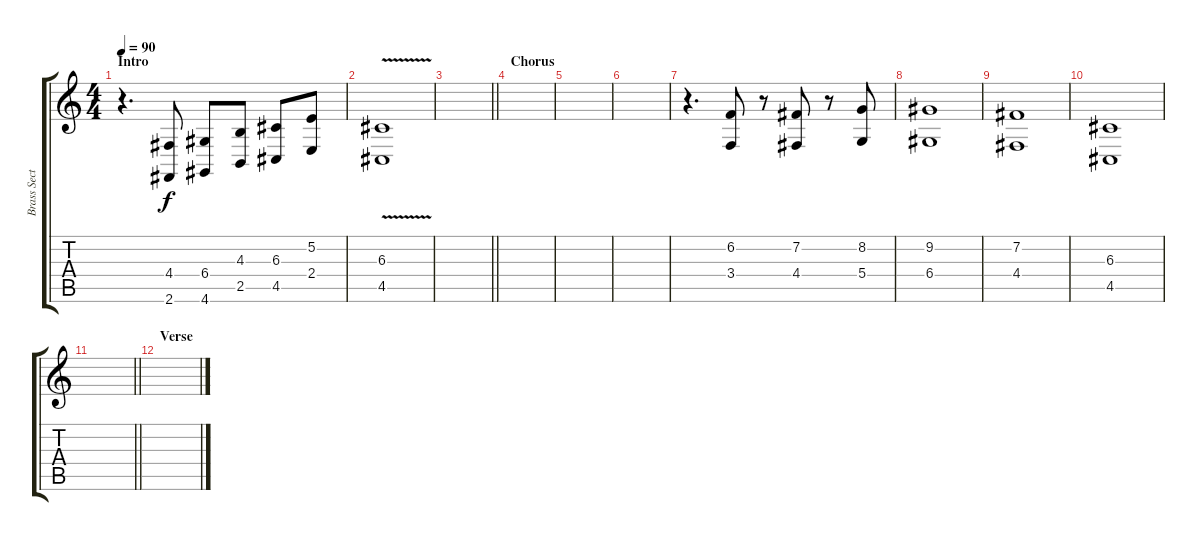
\track ("Brass Section" "Brass Sect") {instrument trombone}
\staff {score tabs}
\tuning (E4 B3 G3 D3 A2 E2) {hide}
\ts (4 4)
\section ("" "Intro")
\tempo 90
\clef g2
\ks c
r.4{d dy f instrument trombone} (4.4 2.6).8 (6.4 4.6).8 (4.3 2.5).8 (6.3 4.5).8 (5.2 2.4).8 |
(6.3{v} 4.5{v}).1 |
\barLineRight lightlight
|
\section ("" "Chorus")
|
|
|
r.4{d} (6.2 3.4).8 r.8 (7.2 4.4).8 r.8 (8.2 5.4).8 |
(9.2 6.4).1 |
(7.2 4.4).1 |
(6.3 4.5).1 |
\barLineRight lightlight
|
\section ("" "Verse")
